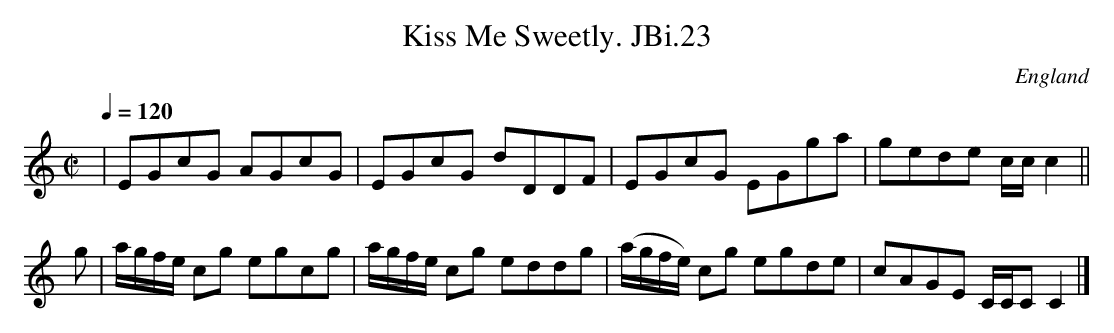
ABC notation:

X:1
T:Kiss Me Sweetly. JBi.23
L:1/8
M:C|
O:England
Q:1/4=120
K:C
|EGcG AGcG|EGcG dDDF|EGcG EGga|gede c/c/c2||!
g|a/g/f/e/ cg egcg|a/g/f/e/ cg eddg|\
(a/g/f/e/) cg egde|cAGE C/C/CC2|]
